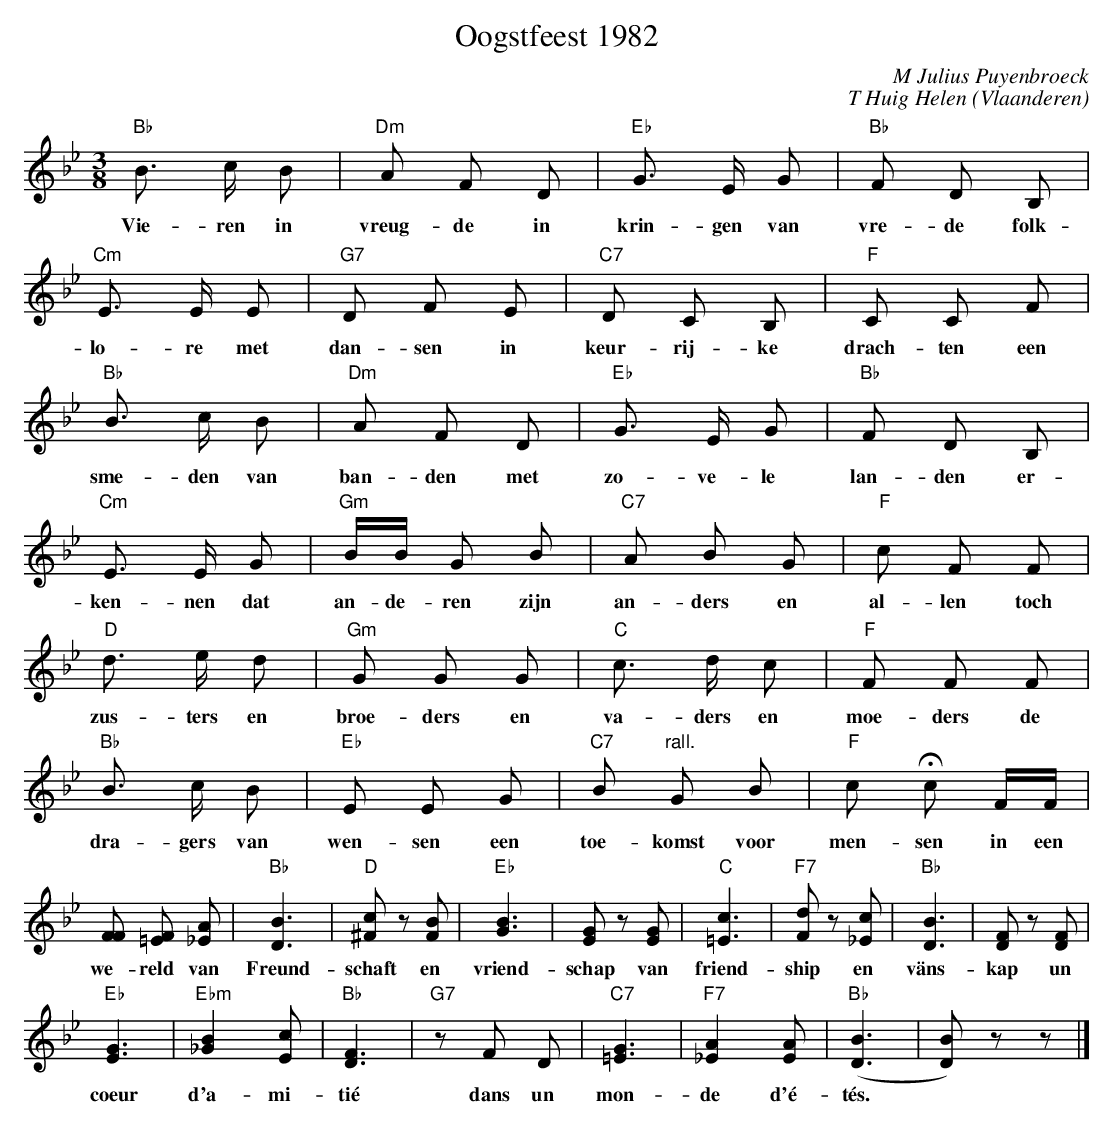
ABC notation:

X:1
T:Oogstfeest 1982
C:M Julius Puyenbroeck
C:T Huig Helen
O:Vlaanderen
L:1/8
M:3/8
K:Bb
"Bb"B> c B | "Dm"A F D | "Eb"G> E G | "Bb"F D B, |
w:Vie- ren in vreug- de in krin- gen van vre- de folk-
"Cm"E> E E | "G7" D F E | "C7" D C B, | "F" C C F |
w:lo- re met dan- sen in keur- rij- ke drach- ten een
"Bb"B> c B | "Dm"A F D | "Eb"G> E G | "Bb"F D B, |
w:sme- den van ban- den met zo- ve- le lan- den er-
"Cm"E> E G | "Gm"B/B/ G B | "C7"A B G | "F"c F F |
w:ken- nen dat an- de- ren zijn an- ders en al- len toch
"D" d> e d | "Gm"G G G | "C"c> d c | "F"F F F |
w:zus- ters en broe- ders en va- ders en moe- ders de
"Bb" B> c B | "Eb"E E G | "C7"B "rall."G B | "F"c Hc F/F/ |
w:dra- gers van wen- sen een toe- komst voor men- sen in een
[FF] [F=E] [A_E] | "Bb"[B3D3] | "D"[c^F] z [BF] | "Eb"[B3G3] | [GE] z [GE] | "C"[c3=E3] | "F7" [dF] z [c_E] | "Bb" [B3D3] | [FD] z [FD] |
w: we- reld van Freund- schaft en vriend- schap van friend- ship en väns- kap un
"Eb"[G3E3] | "Ebm"[B2_G2] [cE] | "Bb"[F3D3] | "G7"z F D | "C7" [G3=E3] | "F7"[A2_E2] [AE] | "Bb"([B3D3] | [BD]) zz |]
w:coeur d'a- mi- tié dans un mon- de d'é- tés.
